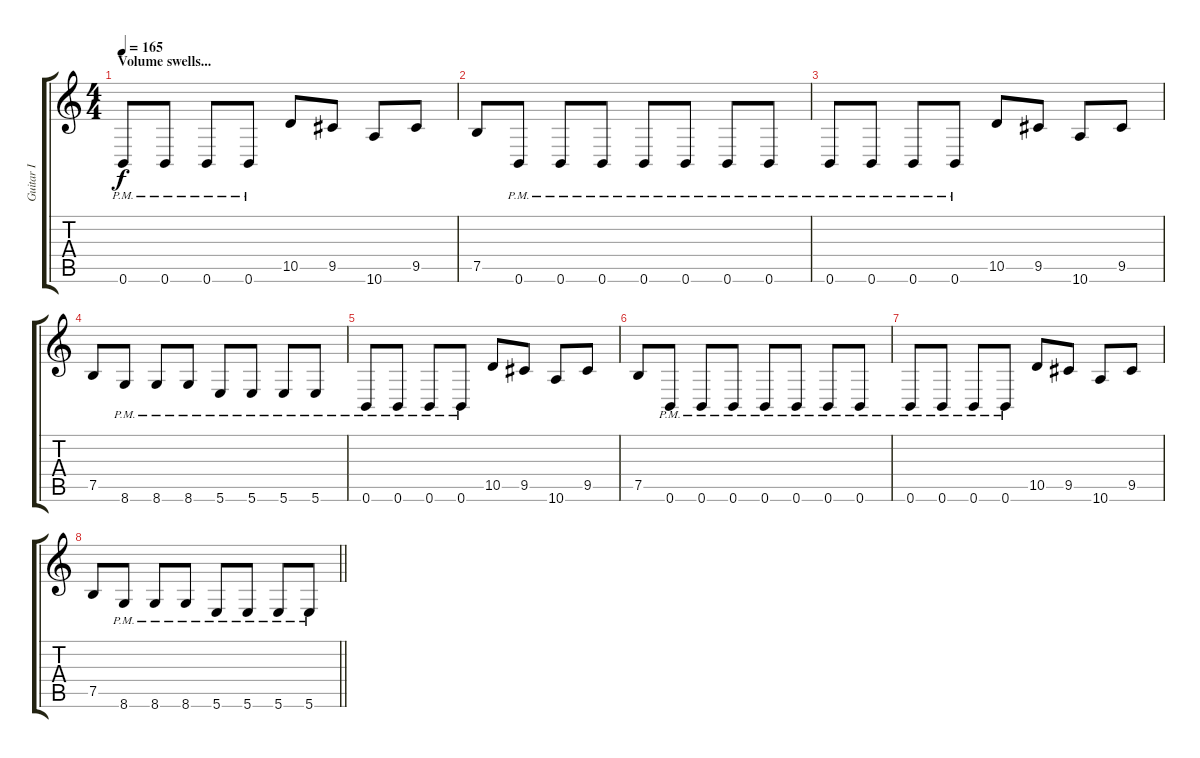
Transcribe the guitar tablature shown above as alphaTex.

\track ("Guitar I" "Guitar I") {instrument distortionguitar}
\staff {score tabs}
\tuning (B3 Gb3 D3 A2 E2 B1) {hide}
\ts (4 4)
\section ("" "Volume swells...")
\tempo 165
\clef g2
\ks c
0.6{pm}.8{dy f} 0.6{pm}.8 0.6{pm}.8 0.6{pm}.8 10.5.8 9.5.8 10.6.8 9.5.8 |
7.5.8 0.6{pm}.8 0.6{pm}.8 0.6{pm}.8 0.6{pm}.8 0.6{pm}.8 0.6{pm}.8 0.6{pm}.8 |
0.6{pm}.8 0.6{pm}.8 0.6{pm}.8 0.6{pm}.8 10.5.8 9.5.8 10.6.8 9.5.8 |
7.5.8 8.6{pm}.8 8.6{pm}.8 8.6{pm}.8 5.6{pm}.8 5.6{pm}.8 5.6{pm}.8 5.6{pm}.8 |
0.6{pm}.8 0.6{pm}.8 0.6{pm}.8 0.6{pm}.8 10.5.8 9.5.8 10.6.8 9.5.8 |
7.5.8 0.6{pm}.8 0.6{pm}.8 0.6{pm}.8 0.6{pm}.8 0.6{pm}.8 0.6{pm}.8 0.6{pm}.8 |
0.6{pm}.8 0.6{pm}.8 0.6{pm}.8 0.6{pm}.8 10.5.8 9.5.8 10.6.8 9.5.8 |
\barLineRight lightlight
7.5.8 8.6{pm}.8 8.6{pm}.8 8.6{pm}.8 5.6{pm}.8 5.6{pm}.8 5.6{pm}.8 5.6{pm}.8
